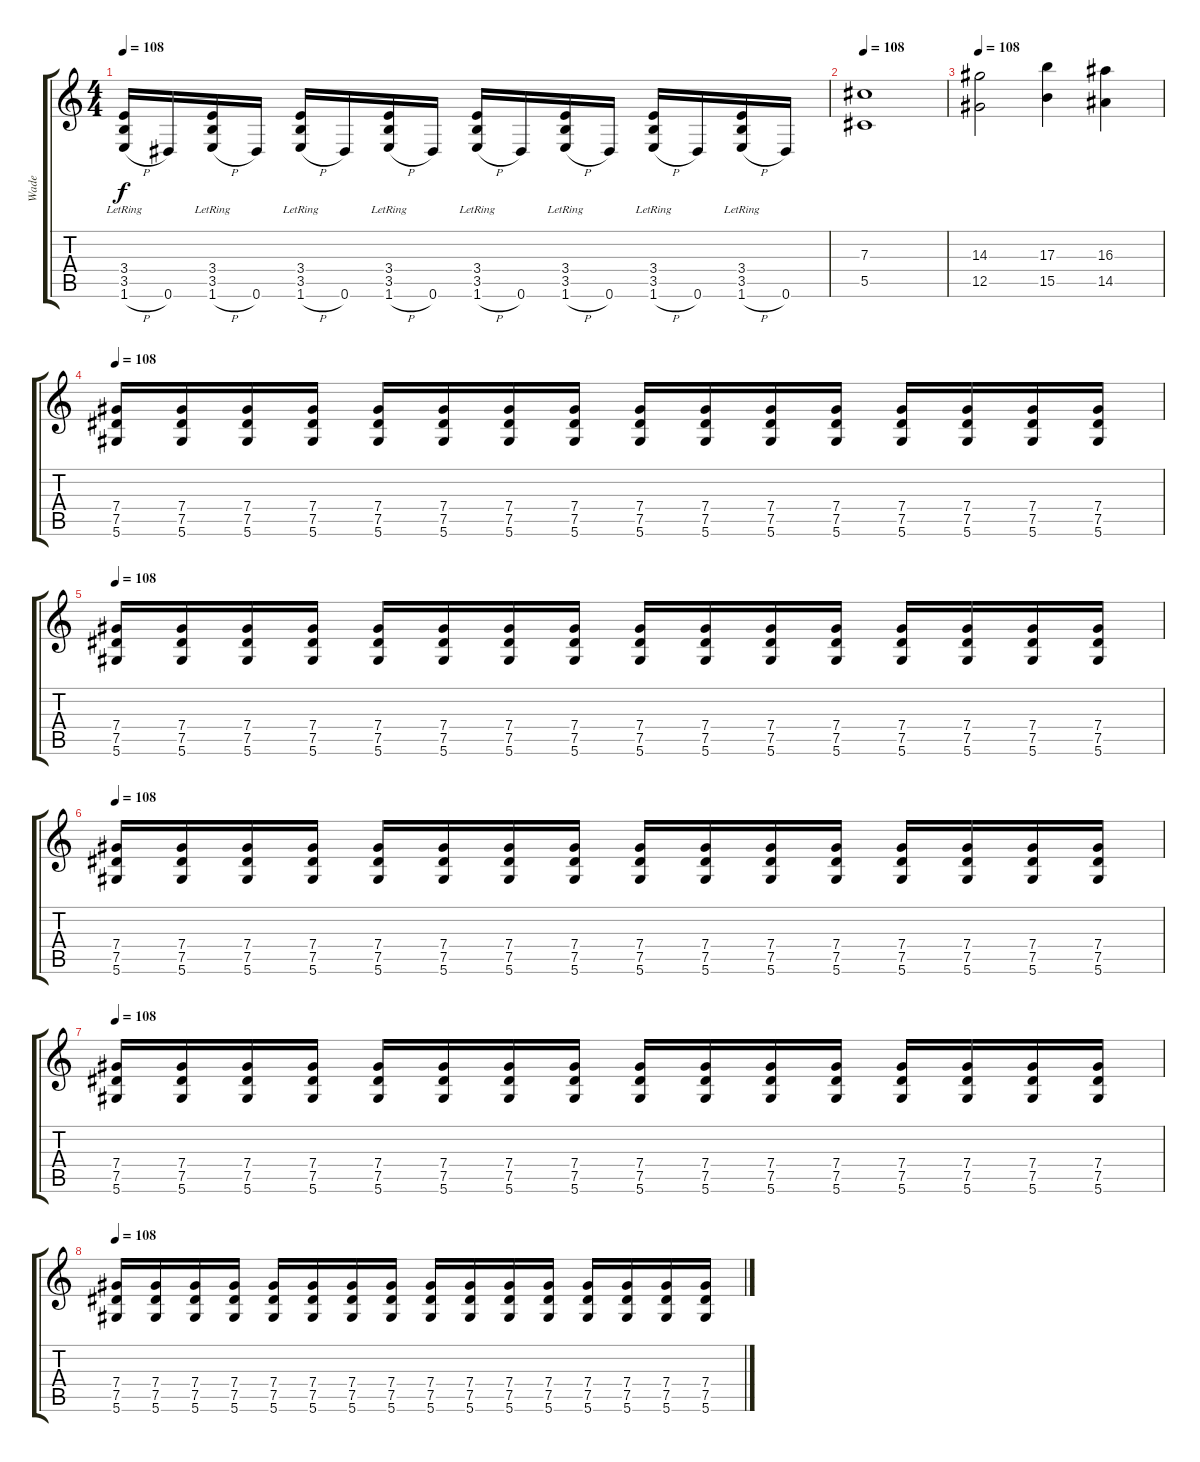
\track ("Wade" "Wade") {instrument overdrivenguitar}
\staff {score tabs}
\tuning (Eb4 Bb3 Gb3 Db3 Ab2 Eb2) {hide}
\ts (4 4)
\tempo 108
\clef g2
\ks c
(3.4{lr} 3.5{lr} 1.6{h}).16{dy f} 0.6.16 (3.4{lr} 3.5{lr} 1.6{h}).16 0.6.16 (3.4{lr} 3.5{lr} 1.6{h}).16 0.6.16 (3.4{lr} 3.5{lr} 1.6{h}).16 0.6.16 (3.4{lr} 3.5{lr} 1.6{h}).16 0.6.16 (3.4{lr} 3.5{lr} 1.6{h}).16 0.6.16 (3.4{lr} 3.5{lr} 1.6{h}).16 0.6.16 (3.4{lr} 3.5{lr} 1.6{h}).16 0.6.16 |
\tempo 108
(7.3 5.5).1 |
\tempo 108
(14.3 12.5).2 (17.3 15.5).4 (16.3 14.5).4 |
\tempo 108
(7.4 7.5 5.6).16 (7.4 7.5 5.6).16 (7.4 7.5 5.6).16 (7.4 7.5 5.6).16 (7.4 7.5 5.6).16 (7.4 7.5 5.6).16 (7.4 7.5 5.6).16 (7.4 7.5 5.6).16 (7.4 7.5 5.6).16 (7.4 7.5 5.6).16 (7.4 7.5 5.6).16 (7.4 7.5 5.6).16 (7.4 7.5 5.6).16 (7.4 7.5 5.6).16 (7.4 7.5 5.6).16 (7.4 7.5 5.6).16 |
\tempo 108
(7.4 7.5 5.6).16 (7.4 7.5 5.6).16 (7.4 7.5 5.6).16 (7.4 7.5 5.6).16 (7.4 7.5 5.6).16 (7.4 7.5 5.6).16 (7.4 7.5 5.6).16 (7.4 7.5 5.6).16 (7.4 7.5 5.6).16 (7.4 7.5 5.6).16 (7.4 7.5 5.6).16 (7.4 7.5 5.6).16 (7.4 7.5 5.6).16 (7.4 7.5 5.6).16 (7.4 7.5 5.6).16 (7.4 7.5 5.6).16 |
\tempo 108
(7.4 7.5 5.6).16 (7.4 7.5 5.6).16 (7.4 7.5 5.6).16 (7.4 7.5 5.6).16 (7.4 7.5 5.6).16 (7.4 7.5 5.6).16 (7.4 7.5 5.6).16 (7.4 7.5 5.6).16 (7.4 7.5 5.6).16 (7.4 7.5 5.6).16 (7.4 7.5 5.6).16 (7.4 7.5 5.6).16 (7.4 7.5 5.6).16 (7.4 7.5 5.6).16 (7.4 7.5 5.6).16 (7.4 7.5 5.6).16 |
\tempo 108
(7.4 7.5 5.6).16 (7.4 7.5 5.6).16 (7.4 7.5 5.6).16 (7.4 7.5 5.6).16 (7.4 7.5 5.6).16 (7.4 7.5 5.6).16 (7.4 7.5 5.6).16 (7.4 7.5 5.6).16 (7.4 7.5 5.6).16 (7.4 7.5 5.6).16 (7.4 7.5 5.6).16 (7.4 7.5 5.6).16 (7.4 7.5 5.6).16 (7.4 7.5 5.6).16 (7.4 7.5 5.6).16 (7.4 7.5 5.6).16 |
\tempo 108
(7.4 7.5 5.6).16 (7.4 7.5 5.6).16 (7.4 7.5 5.6).16 (7.4 7.5 5.6).16 (7.4 7.5 5.6).16 (7.4 7.5 5.6).16 (7.4 7.5 5.6).16 (7.4 7.5 5.6).16 (7.4 7.5 5.6).16 (7.4 7.5 5.6).16 (7.4 7.5 5.6).16 (7.4 7.5 5.6).16 (7.4 7.5 5.6).16 (7.4 7.5 5.6).16 (7.4 7.5 5.6).16 (7.4 7.5 5.6).16
